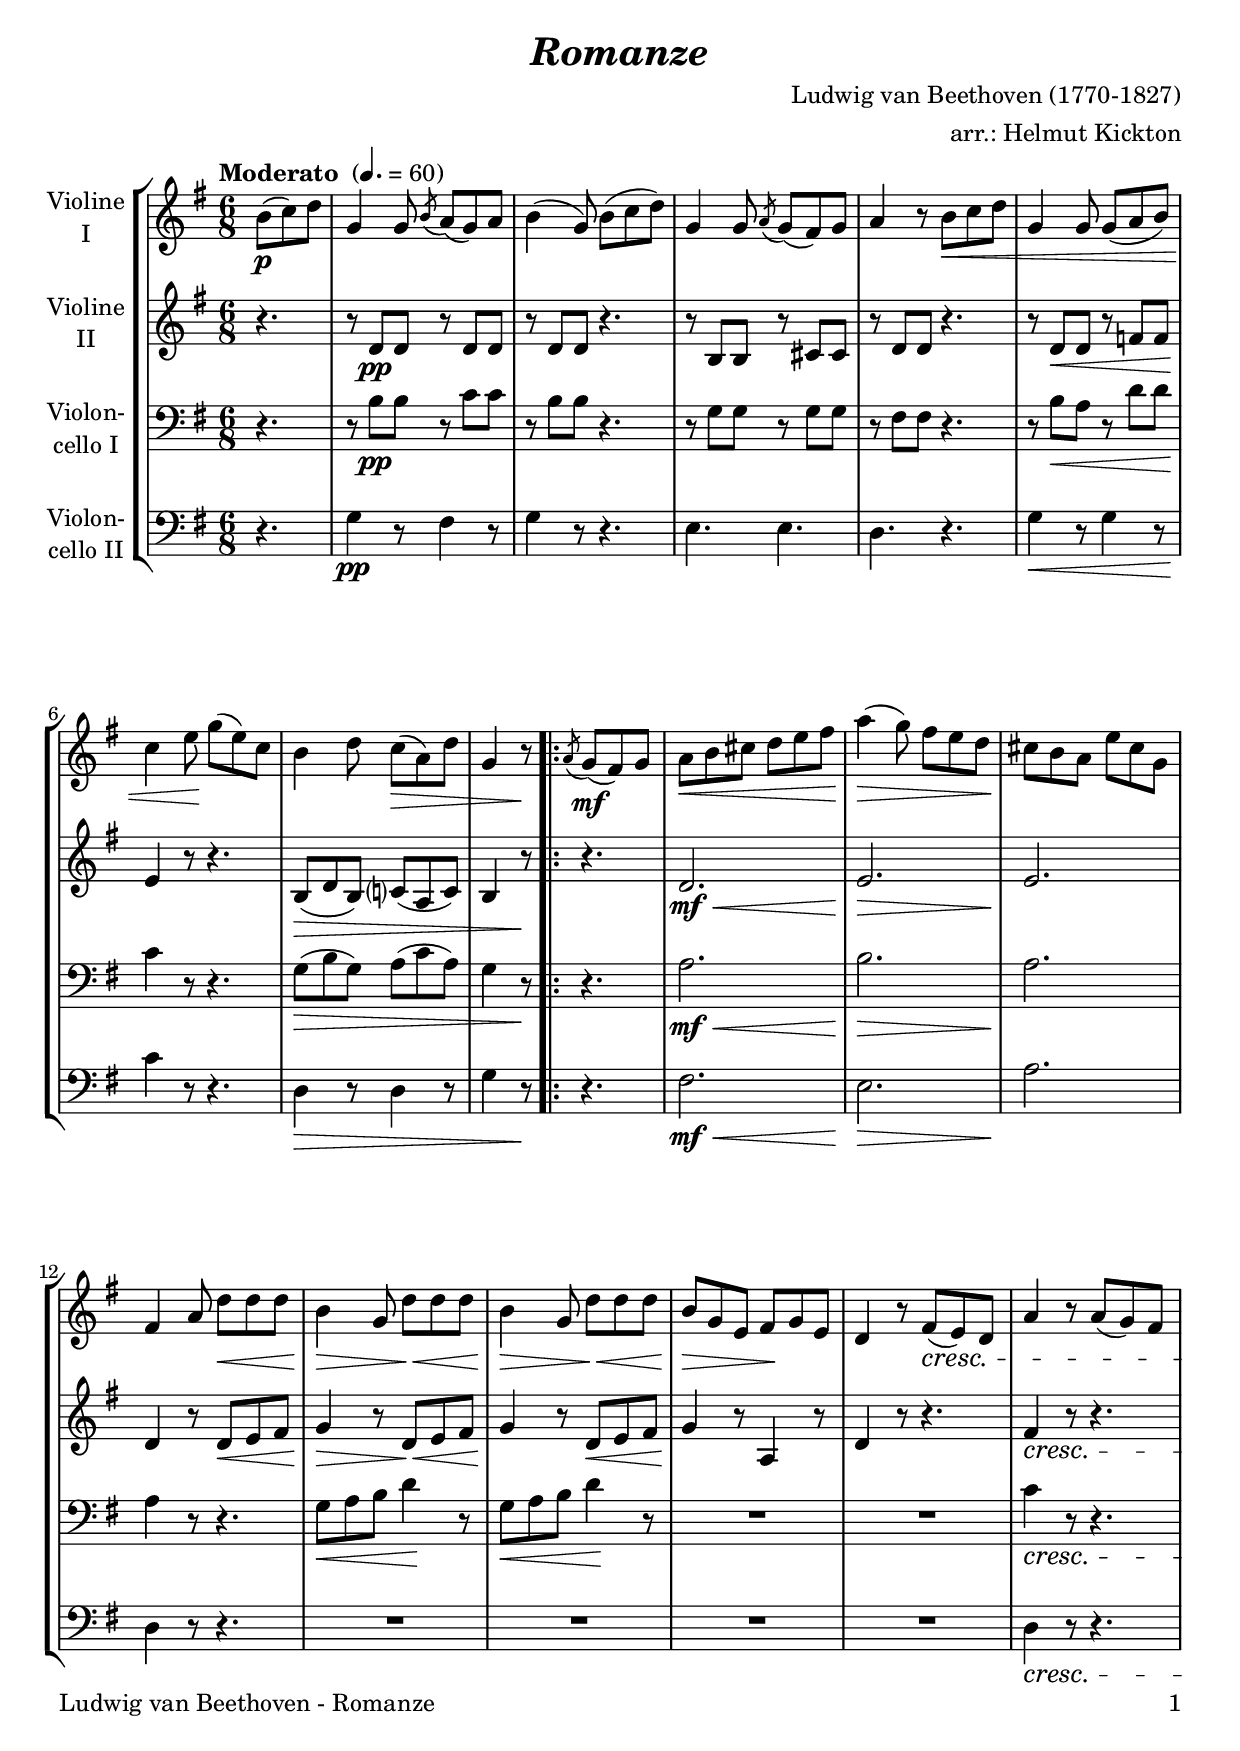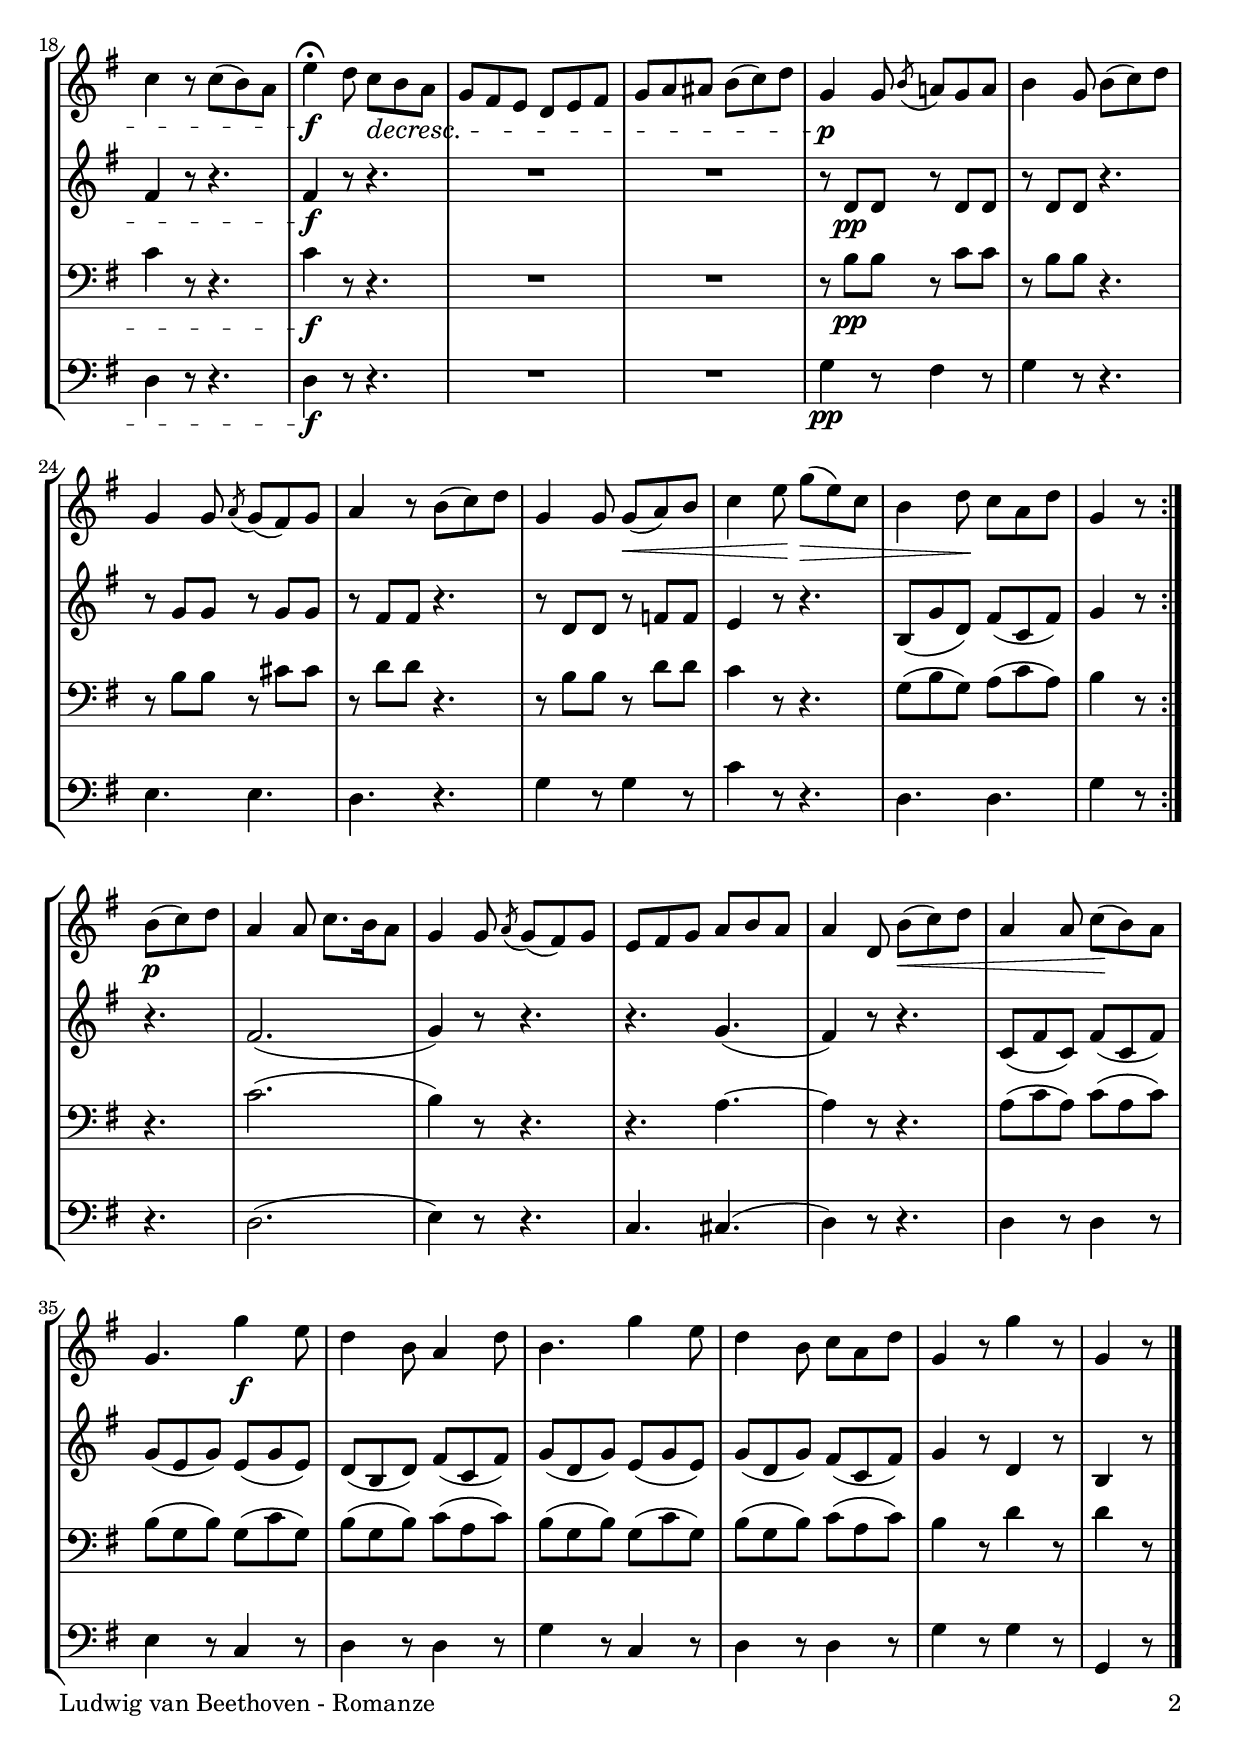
\version "2.24.1"
\include "deutsch.ly"

#(set-global-staff-size 21)

\header {
  title     = \markup \bold \italic "Romanze"
  composer  = "Ludwig van Beethoven (1770-1827)"
  arranger  = "arr.: Helmut Kickton"
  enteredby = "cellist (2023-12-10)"
%  piece     = ""
}

voiceconsts = {
  \key g \major
  \time 6/8
  \clef "treble"
%  \numericTimeSignature
  \compressEmptyMeasures
  % Set default beaming for all staves
%  \set Timing.beamExceptions = #'()
%  \set Timing.baseMoment     = #(ly:make-moment 1 2)
%  \set Timing.beatStructure  = #'(1 1)
  \tempo "Moderato " 4.=60
}

mist = "string ensemble 1"
mivl = "violin"
miba = "cello"
mipz = "pizzicato strings"

dcaf = \mark \markup \box \italic "D.C. al Fine"
fine = \mark \markup \box \italic "Fine"

va = \relative c'' {
  \voiceconsts

  \partial 4. h8(\p c) d
  g,4 g8 \acciaccatura h a( g) a
  h4( g8) h( c d)
  g,4 g8 \acciaccatura a g( fis) g

  a4 r8 h\< c d
  g,4 g8 g( a h)
  c4 e8\! g( e) c
  h4 d8 c(\> a) d

  g,4 r8\!
  \repeat volta 2 {
    \acciaccatura a g(\mf fis) g
    a\< h cis d e fis
    a4(\!\> g8) fis e d
    cis\! h a e' cis g
    fis4 a8 d\< d d

    h4\!\> g8 d'\!\< d d
    h4\!\> g8 d'\!\< d d
    h\!\> g e fis\! g e
    d4 r8 fis(\cresc e) d
    a'4 r8 a( g) fis

    c'4 r8 c( h) a
    e'4\fermata\f d8 c\decresc h a
    g fis e d e fis
    g a ais h( c) d
    g,4\p g8 \acciaccatura h a! g a

    h4 g8 h( c) d
    g,4 g8 \acciaccatura a g( fis) g
    a4 r8 h( c) d
    g,4 g8 g(\< a) h

    c4 e8\! g(\> e) c
    h4 d8\! c a d
    g,4 r8
  }
  h(\p c) d
  a4 a8 c8. h16 a8
  g4 g8 \acciaccatura a g( fis) g

  e fis g a h a
  a4 d,8 h'(\< c) d
  a4 a8 c(\! h) a
  g4. g'4\f e8
  d4 h8 a4 d8

  h4. g'4 e8
  d4 h8 c a d
  g,4 r8 g'4 r8
  \partial 4. g,4 r8 \bar "|."
}

vb = \relative c' {
  \voiceconsts

  \partial 4. r4.
  r8 d\pp d r d d
  r d d r4.
  r8 h h r cis cis

  r d d r4.
  r8 d\< d r f f
  e4\! r8 r4.
  h8(\> d h) c?( a c)

  h4 r8\!
  \repeat volta 2 {
    \grace s8 r4.
    d2.\mf\<
    e\!\>
    e\!
    d4 r8 d\< e fis

    g4\!\> r8 d\!\< e fis
    g4\! r8 d\< e fis
    g4\! r8 a,4 r8
    d4 r8 r4.
    fis4\cresc r8 r4.

    fis4 r8 r4.
    fis4\f r8 r4.
    R2.*2
    r8 d\pp d r d d

    r d d r4.
    r8 g g r g g
    r fis fis r4.
    r8 d d r f f

    e4 r8 r4.
    h8( g' d) fis( c fis)
    g4 r8
  }
  r4.
  fis2.(
  g4) r8 r4.

  r g(
  fis4) r8 r4.
  c8( fis c) fis( c fis)
  g( e g) e( g e)
  d( h d) fis( c fis)

  g( d g) e( g e)
  g( d g) fis( c fis)
  g4 r8 d4 r8
  \partial 4. h4 r8 \bar "|."
}

vc = \relative c' {
  \voiceconsts
  \clef "bass"
  
  \partial 4. r4.
  r8 h\pp h r c c
  r h h r4.
  r8 g g r g g
  
  r fis fis r4.
  r8 h\< a r d d
  c4\! r8 r4.
  g8(\> h g) a( c a)
  
  g4 r8\!
  \repeat volta 2 {
    \grace s8 r4.
    a2.\mf\<
    h\!\>
    a\!
    a4 r8 r4.

    g8\< a h d4\! r8
    g,\< a h d4\! r8
    R2.*2
    c4\cresc r8 r4.

    c4 r8 r4.
    c4\f r8 r4.
    R2.*2
    r8 h\pp h r c c

    r h h r4.
    r8 h h r cis cis
    r d d r4.
    r8 h h r d d

    c4 r8 r4.
    g8( h g) a( c a)
    h4 r8
  }
  r4.
  c2.(
  h4) r8 r4.

  r a~
  a4 r8 r4.
  a8( c a) c( a c)
  h( g h) g( c g)
  h( g h) c( a c)

  h( g h) g( c g)
  h( g h) c( a c)
  h4 r8 d4 r8
  \partial 4. d4 r8 \bar "|."
}

vd = \relative c' {
  \voiceconsts
  \clef "bass"
  
  \partial 4. r4.
  g4\pp r8 fis4 r8
  g4 r8 r4.
  e e

  d r
  g4\< r8 g4 r8
  c4\! r8 r4.
  d,4\> r8 d4 r8

  g4 r8\!
  \repeat volta 2 {
    \grace s8 r4.
    fis2.\mf\<
    e\!\>
    a\!
    d,4 r8 r4.
    R2.*4
    d4\cresc r8 r4.

    d4 r8 r4.
    d4\f r8 r4.
    R2.*2
    g4\pp r8 fis4 r8

    g4 r8 r4.
    e e
    d r
    g4 r8 g4 r8

    c4 r8 r4.
    d, d
    g4 r8
  }
  r4.
  d2.(
  e4) r8 r4.

  c cis(
  d4) r8 r4.
  d4 r8 d4 r8
  e4 r8 c4 r8
  d4 r8 d4 r8

  g4 r8 c,4 r8
  d4 r8 d4 r8
  g4 r8 g4 r8
  \partial 4. g,4 r8 \bar "|."
}


music = \new StaffGroup <<
      \new Staff {
	\set Staff.midiInstrument = \mivl
	\set Staff.instrumentName = \markup \center-column { "Violine" "I" }
	\transpose g g { \va }
      }

      \new Staff {
	\set Staff.midiInstrument = \mivl
	\set Staff.instrumentName = \markup \center-column { "Violine" "II" }
	\transpose g g { \vb }
      }

      \new Staff {
	\set Staff.midiInstrument = \miba
	\set Staff.instrumentName = \markup \center-column { "Violon-" "cello I" }
	\transpose g g { \vc }
      }

      \new Staff {
	\set Staff.midiInstrument = \miba
	\set Staff.instrumentName = \markup \center-column { "Violon-" "cello II" }
	\transpose g g { \vd }
      }
>>

\book {
   \paper {
    print-page-number = ##t
    print-first-page-number = ##t
    ragged-last-bottom = ##f
    oddHeaderMarkup = \markup \null
    evenHeaderMarkup = \markup \null
    oddFooterMarkup = \markup {
      \fill-line {
        \if \should-print-page-number
        "Ludwig van Beethoven - Romanze" \fromproperty #'page:page-number-string
      }
    }
    evenFooterMarkup = \oddFooterMarkup
  } \score {
    \music
    \layout {}
  }

  \score {
    \unfoldRepeats \music

    \midi {
      \context {
        \Score
      }
    }
  }
}